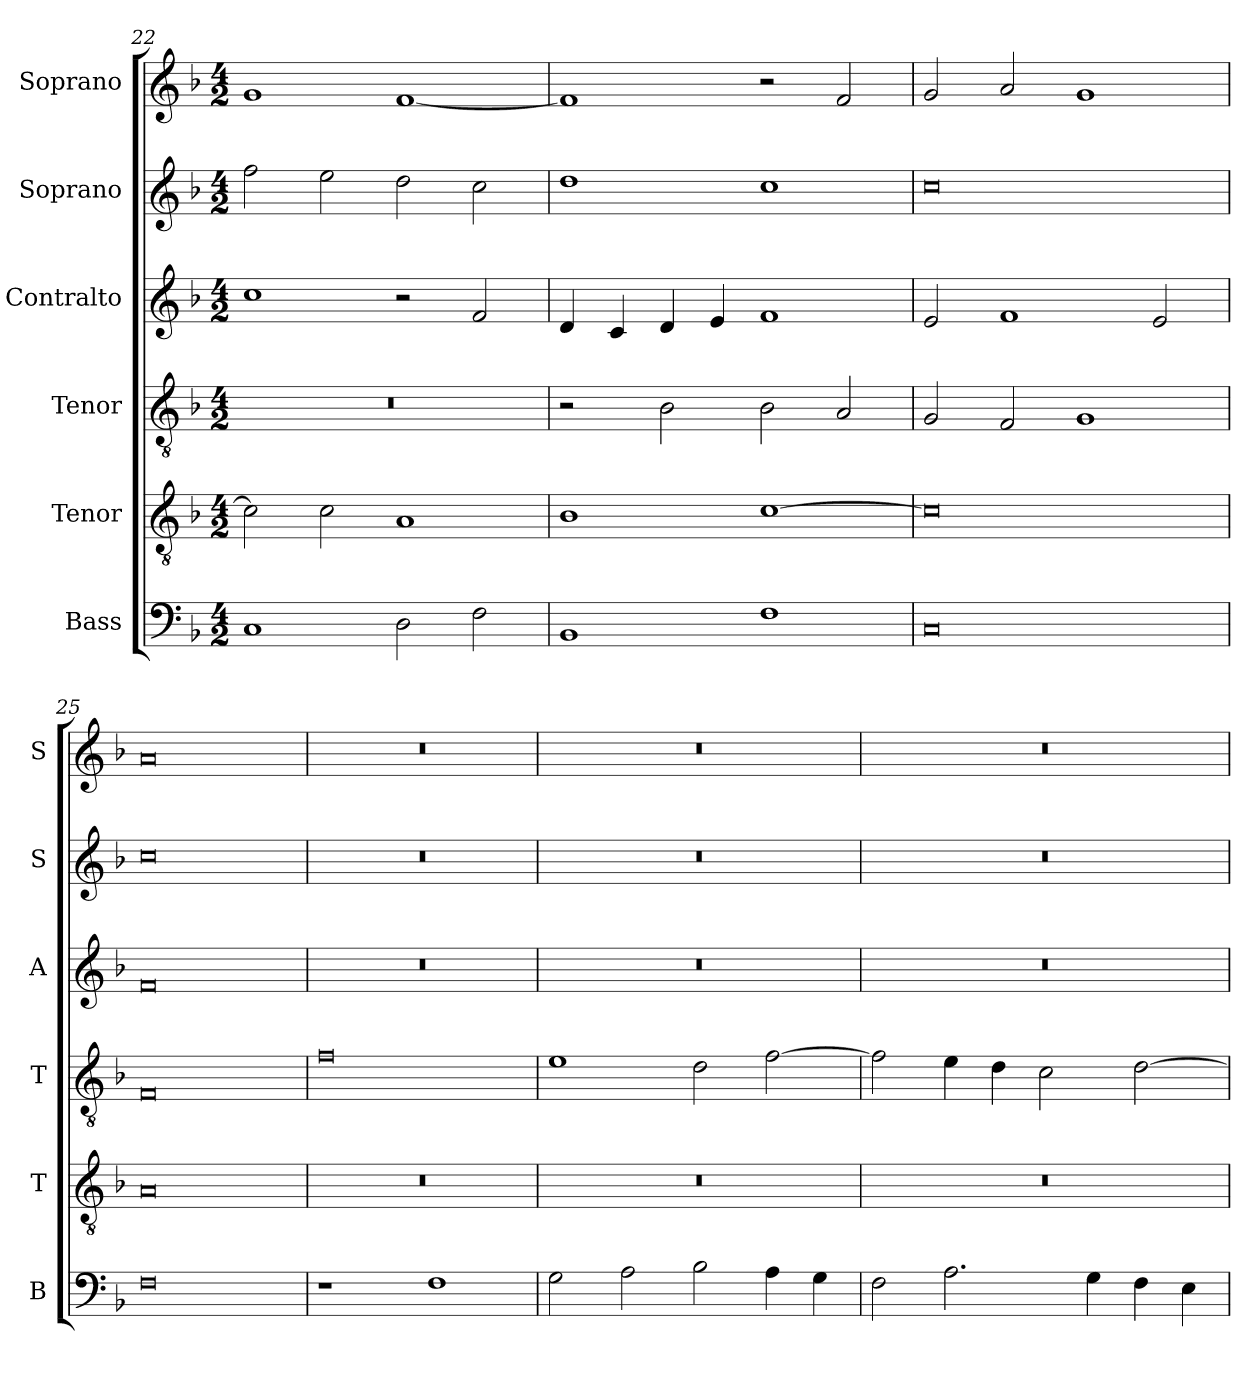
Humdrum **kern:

**kern	**kern	**kern	**kern	**kern	**kern
*part6	*part5	*part4	*part3	*part2	*part1
*staff6	*staff5	*staff4	*staff3	*staff2	*staff1
*I"Bass	*I"Tenor	*I"Tenor	*I"Contralto	*I"Soprano	*I"Soprano
*I'B	*I'T	*I'T	*I'A	*I'S	*I'S
*clefF4	*clefGv2	*clefGv2	*clefG2	*clefG2	*clefG2
*k[b-]	*k[b-]	*k[b-]	*k[b-]	*k[b-]	*k[b-]
*F:ion	*F:ion	*F:ion	*F:ion	*F:ion	*F:ion
*M4/2	*M4/2	*M4/2	*M4/2	*M4/2	*M4/2
=22	=22	=22	=22	=22	=22
1C	2c]	0r	1cc	2ff	1g
.	2c	.	.	2ee	.
2D	1A	.	2r	2dd	[1f
2F	.	.	2f	2cc	.
=23	=23	=23	=23	=23	=23
1BB-	1B-	2r	4d	1dd	1f]
.	.	.	4c	.	.
.	.	2B-	4d	.	.
.	.	.	4e	.	.
1F	[1c	2B-	1f	1cc	2r
.	.	2A	.	.	2f
=24	=24	=24	=24	=24	=24
0C	0c]	2G	2e	0cc	2g
.	.	2F	1f	.	2a
.	.	1G	.	.	1g
.	.	.	2e	.	.
=25	=25	=25	=25	=25	=25
0F	0A	0F	0f	0cc	0a
=26	=26	=26	=26	=26	=26
1r	0r	0f	0r	0r	0r
1F	.	.	.	.	.
=27	=27	=27	=27	=27	=27
2G	0r	1e	0r	0r	0r
2A	.	.	.	.	.
2B-	.	2d	.	.	.
4A	.	[2f	.	.	.
4G	.	.	.	.	.
=28	=28	=28	=28	=28	=28
2F	0r	2f]	0r	0r	0r
2.A	.	4e	.	.	.
.	.	4d	.	.	.
.	.	2c	.	.	.
4G	.	.	.	.	.
4F	.	[2d	.	.	.
4E	.	.	.	.	.
=	=	=	=	=	=
*-	*-	*-	*-	*-	*-
